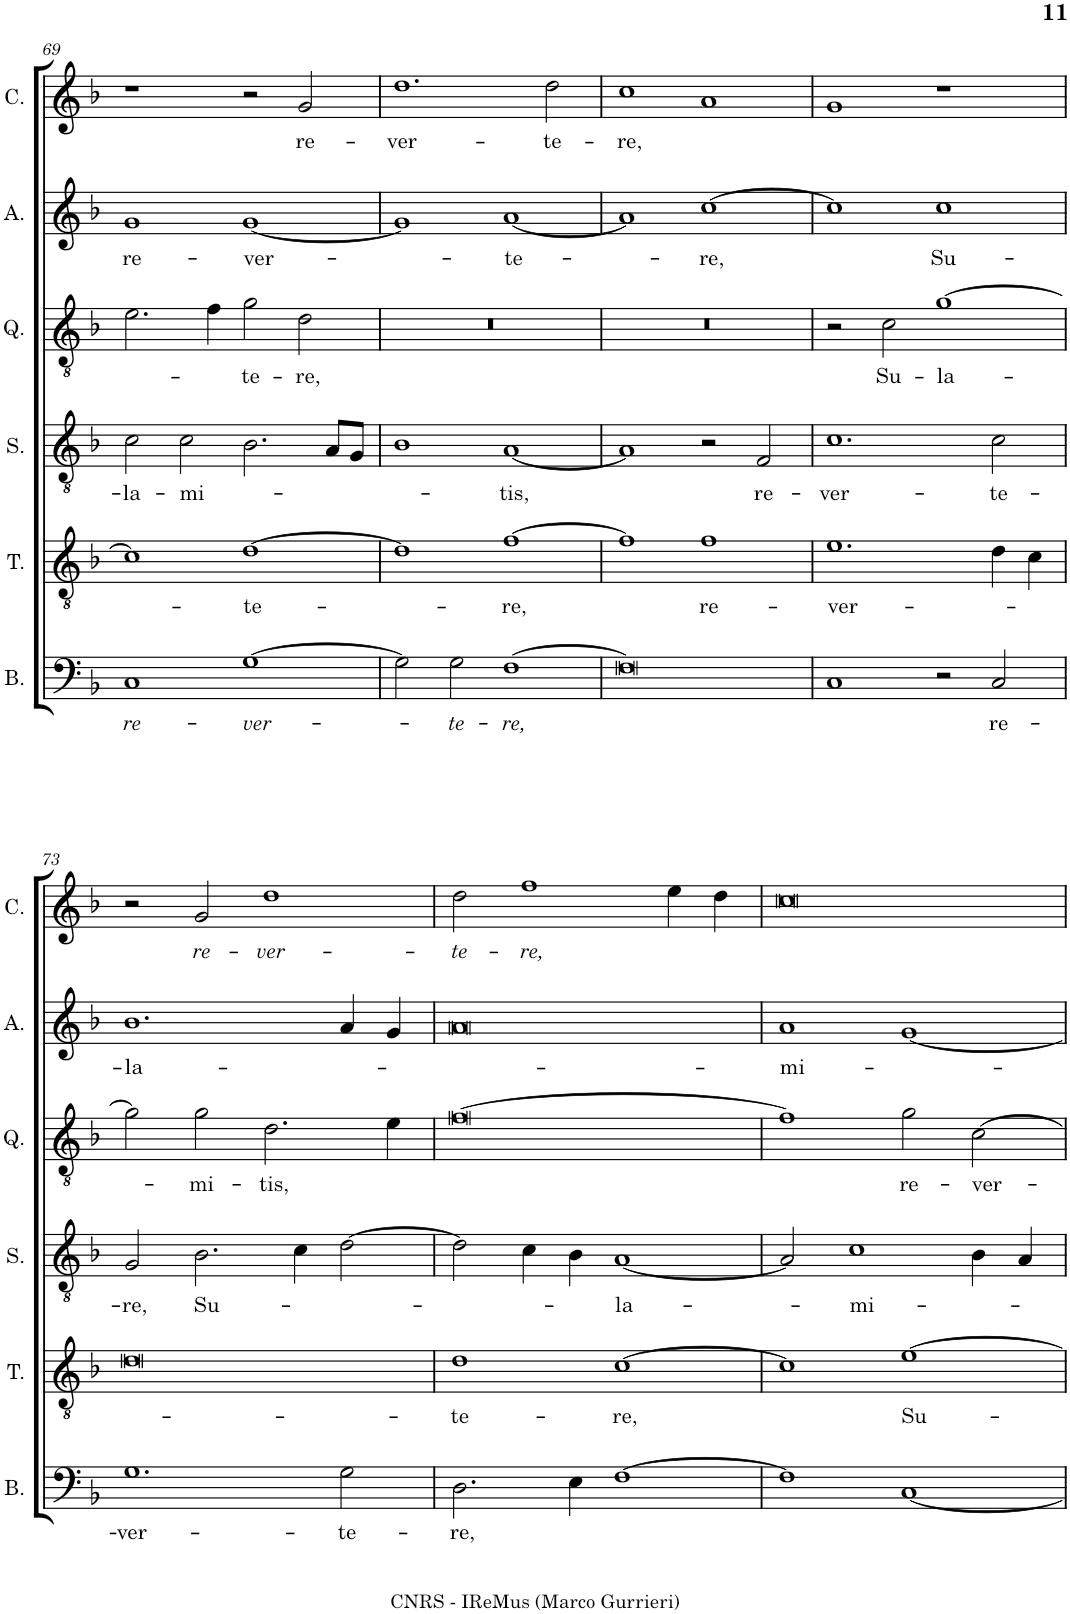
**kern	**text	**kern	**text	**kern	**text	**kern	**text	**kern	**text	**kern	**text
*part6	*part6	*part5	*part5	*part4	*part4	*part3	*part3	*part2	*part2	*part1	*part1
*staff6	*staff6	*staff5	*staff5	*staff4	*staff4	*staff3	*staff3	*staff2	*staff2	*staff1	*staff1
*I"Bassus	*	*I"Tenor	*	*I"Sexta pars	*	*I"Quinta pars	*	*I"Altus	*	*I"Cantus	*
*I'B.	*	*I'T.	*	*I'S.	*	*I'Q.	*	*I'A.	*	*I'C.	*
!!LO:PB:g=z
*clefF4	*	*clefGv2	*	*clefGv2	*	*clefGv2	*	*clefG2	*	*clefG2	*
*k[b-]	*	*k[b-]	*	*k[b-]	*	*k[b-]	*	*k[b-]	*	*k[b-]	*
*M2/1	*	*M2/1	*	*M2/1	*	*M2/1	*	*M2/1	*	*M2/1	*
=69	=69	=69	=69	=69	=69	=69	=69	=69	=69	=69	=69
!	!LO:LY:b	!	!	!	!LO:LY:b	!	!	!	!LO:LY:b	!	!
1C	re-	1c]	.	2c\	-la-	2.e\	.	1g	re-	1r	.
!	!	!	!	!	!LO:LY:b	!	!	!	!	!	!
.	.	.	.	2c\	-mi-	.	.	.	.	.	.
.	.	.	.	.	.	4f\	.	.	.	.	.
!	!LO:LY:b	!	!LO:LY:b	!	!	!	!LO:LY:b	!	!LO:LY:b	!	!
[1G	-ver-	[1d	-te-	2.B-\	.	2g\	-te-	[1g	-ver-	2r	.
!	!	!	!	!	!	!	!LO:LY:b	!	!	!	!LO:LY:b
.	.	.	.	.	.	2d\	-re,	.	.	2g/	re-
.	.	.	.	8A/L	.	.	.	.	.	.	.
.	.	.	.	8G/J	.	.	.	.	.	.	.
=70	=70	=70	=70	=70	=70	=70	=70	=70	=70	=70	=70
!	!	!	!	!	!	!	!	!	!	!	!LO:LY:b
2G\]	.	1d]	.	1B-	.	0r	.	1g]	.	1.dd	-ver-
!	!LO:LY:b	!	!	!	!	!	!	!	!	!	!
2G\	-te-	.	.	.	.	.	.	.	.	.	.
!	!LO:LY:b	!	!LO:LY:b	!	!LO:LY:b	!	!	!	!LO:LY:b	!	!
[1F	-re,	[1f	-re,	[1A	-tis,	.	.	[1a	-te-	.	.
!	!	!	!	!	!	!	!	!	!	!	!LO:LY:b
.	.	.	.	.	.	.	.	.	.	2dd\	-te-
=71	=71	=71	=71	=71	=71	=71	=71	=71	=71	=71	=71
!	!	!	!	!	!	!	!	!	!	!	!LO:LY:b
0F]	.	1f]	.	1A]	.	0r	.	1a]	.	1cc	-re,
!	!	!	!LO:LY:b	!	!	!	!	!	!LO:LY:b	!	!
.	.	1f	re-	2r	.	.	.	[1cc	-re,	1a	.
!	!	!	!	!	!LO:LY:b	!	!	!	!	!	!
.	.	.	.	2F/	re-	.	.	.	.	.	.
=72	=72	=72	=72	=72	=72	=72	=72	=72	=72	=72	=72
!	!	!	!LO:LY:b	!	!LO:LY:b	!	!	!	!	!	!
1C	.	1.e	-ver-	1.c	-ver-	2r	.	1cc]	.	1g	.
!	!	!	!	!	!	!	!LO:LY:b	!	!	!	!
.	.	.	.	.	.	2c\	Su-	.	.	.	.
!	!	!	!	!	!	!	!LO:LY:b	!	!LO:LY:b	!	!
2r	.	.	.	.	.	[1g	-la-	1cc	Su-	1r	.
!	!LO:LY:b	!	!	!	!LO:LY:b	!	!	!	!	!	!
2C/	re-	4d\	.	2c\	-te-	.	.	.	.	.	.
.	.	4c\	.	.	.	.	.	.	.	.	.
!!LO:LB:g=z
=73	=73	=73	=73	=73	=73	=73	=73	=73	=73	=73	=73
!	!LO:LY:b	!	!	!	!LO:LY:b	!	!	!	!LO:LY:b	!	!
1.G	-ver-	0d	.	2G/	-re,	2g\]	.	1.b-	-la-	2r	.
!	!	!	!	!	!LO:LY:b	!	!LO:LY:b	!	!	!	!LO:LY:b
.	.	.	.	2.B-\	Su-	2g\	-mi-	.	.	2g/	re-
!	!	!	!	!	!	!	!LO:LY:b	!	!	!	!LO:LY:b
.	.	.	.	.	.	2.d\	-tis,	.	.	1dd	-ver-
.	.	.	.	4c\	.	.	.	.	.	.	.
!	!LO:LY:b	!	!	!	!	!	!	!	!	!	!
2G\	-te-	.	.	[2d\	.	.	.	4a/	.	.	.
.	.	.	.	.	.	4e\	.	4g/	.	.	.
=74	=74	=74	=74	=74	=74	=74	=74	=74	=74	=74	=74
!	!LO:LY:b	!	!LO:LY:b	!	!	!	!	!	!	!	!LO:LY:b
2.D\	-re,	1d	-te-	2d\]	.	[0f	.	0a	.	2dd\	-te-
!	!	!	!	!	!	!	!	!	!	!	!LO:LY:b
.	.	.	.	4c\	.	.	.	.	.	1ff	-re,
4E\	.	.	.	4B-\	.	.	.	.	.	.	.
!	!	!	!LO:LY:b	!	!LO:LY:b	!	!	!	!	!	!
[1F	.	[1c	-re,	[1A	-la-	.	.	.	.	.	.
.	.	.	.	.	.	.	.	.	.	4ee\	.
.	.	.	.	.	.	.	.	.	.	4dd\	.
=75	=75	=75	=75	=75	=75	=75	=75	=75	=75	=75	=75
!	!	!	!	!	!	!	!	!	!LO:LY:b	!	!
1F]	.	1c]	.	2A/]	.	1f]	.	1a	-mi-	0cc	.
!	!	!	!	!	!LO:LY:b	!	!	!	!	!	!
.	.	.	.	1c	-mi-	.	.	.	.	.	.
!	!	!	!LO:LY:b	!	!	!	!LO:LY:b	!	!	!	!
[1C	.	[1e	Su-	.	.	2g\	re-	[1g	.	.	.
!	!	!	!	!	!	!	!LO:LY:b	!	!	!	!
.	.	.	.	4B-\	.	[2c\	-ver-	.	.	.	.
.	.	.	.	4A/	.	.	.	.	.	.	.
=	=	=	=	=	=	=	=	=	=	=	=
*-	*-	*-	*-	*-	*-	*-	*-	*-	*-	*-	*-
